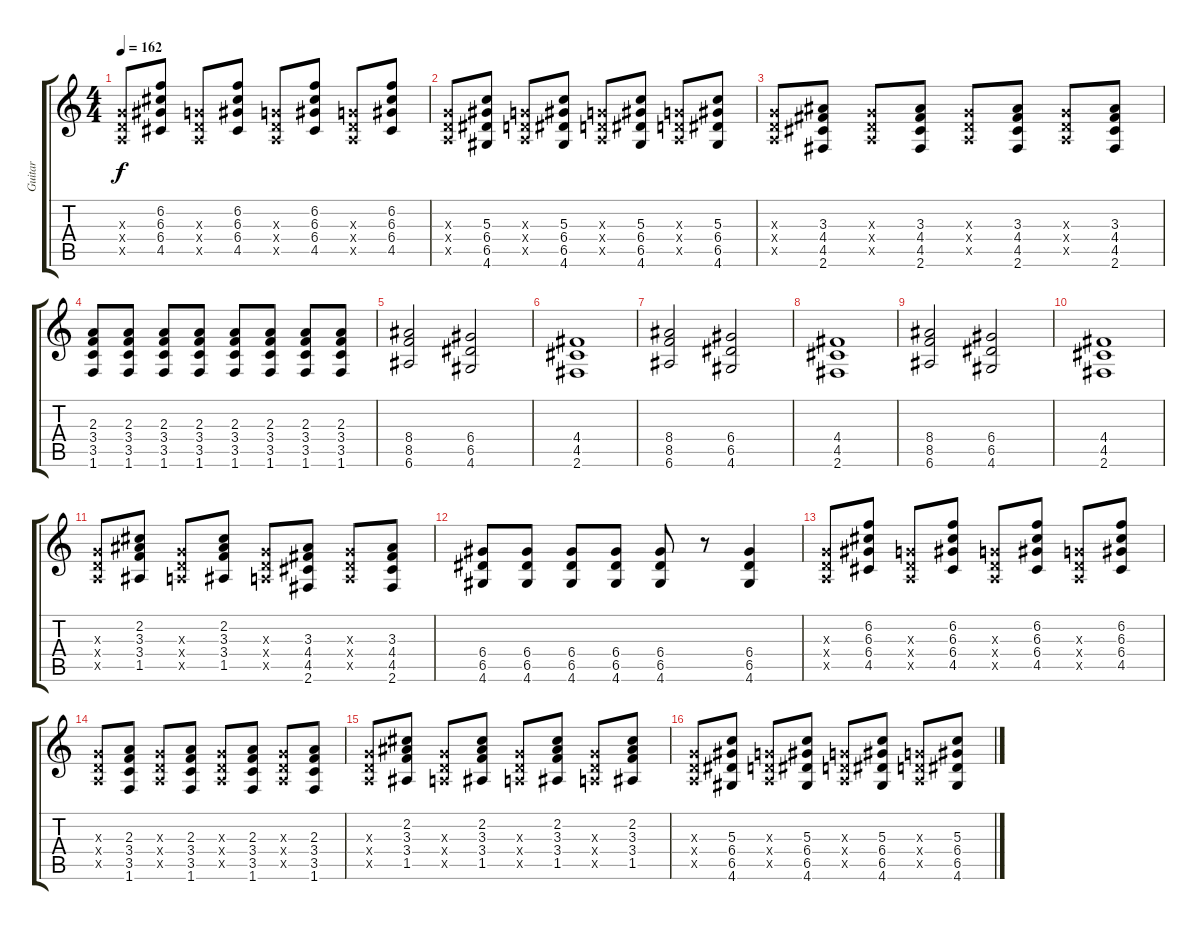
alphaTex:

\track ("Guitar" "Guitar") {instrument overdrivenguitar}
\staff {score tabs}
\tuning (E4 B3 G3 D3 A2 E2) {hide}
\ts (4 4)
\tempo 162
\clef g2
\ks c
(0.3{x} 0.4{x} 0.5{x}).8{dy f} (6.2 6.3 6.4 4.5).8 (0.3{x} 0.4{x} 0.5{x}).8 (6.2 6.3 6.4 4.5).8 (0.3{x} 0.4{x} 0.5{x}).8 (6.2 6.3 6.4 4.5).8 (0.3{x} 0.4{x} 0.5{x}).8 (6.2 6.3 6.4 4.5).8 |
(0.3{x} 0.4{x} 0.5{x}).8 (5.3 6.4 6.5 4.6).8 (0.3{x} 0.4{x} 0.5{x}).8 (5.3 6.4 6.5 4.6).8 (0.3{x} 0.4{x} 0.5{x}).8 (5.3 6.4 6.5 4.6).8 (0.3{x} 0.4{x} 0.5{x}).8 (5.3 6.4 6.5 4.6).8 |
(0.3{x} 0.4{x} 0.5{x}).8 (3.3 4.4 4.5 2.6).8 (0.3{x} 0.4{x} 0.5{x}).8 (3.3 4.4 4.5 2.6).8 (0.3{x} 0.4{x} 0.5{x}).8 (3.3 4.4 4.5 2.6).8 (0.3{x} 0.4{x} 0.5{x}).8 (3.3 4.4 4.5 2.6).8 |
(2.3 3.4 3.5 1.6).8 (2.3 3.4 3.5 1.6).8 (2.3 3.4 3.5 1.6).8 (2.3 3.4 3.5 1.6).8 (2.3 3.4 3.5 1.6).8 (2.3 3.4 3.5 1.6).8 (2.3 3.4 3.5 1.6).8 (2.3 3.4 3.5 1.6).8 |
(8.4 8.5 6.6).2 (6.4 6.5 4.6).2 |
(4.4 4.5 2.6).1 |
(8.4 8.5 6.6).2 (6.4 6.5 4.6).2 |
(4.4 4.5 2.6).1 |
(8.4 8.5 6.6).2 (6.4 6.5 4.6).2 |
(4.4 4.5 2.6).1 |
(0.3{x} 0.4{x} 0.5{x}).8 (2.2 3.3 3.4 1.5).8 (0.3{x} 0.4{x} 0.5{x}).8 (2.2 3.3 3.4 1.5).8 (0.3{x} 0.4{x} 0.5{x}).8 (3.3 4.4 4.5 2.6).8 (0.3{x} 0.4{x} 0.5{x}).8 (3.3 4.4 4.5 2.6).8 |
(6.4 6.5 4.6).8 (6.4 6.5 4.6).8 (6.4 6.5 4.6).8 (6.4 6.5 4.6).8 (6.4 6.5 4.6).8 r.8 (6.4 6.5 4.6).4 |
(0.3{x} 0.4{x} 0.5{x}).8 (6.2 6.3 6.4 4.5).8 (0.3{x} 0.4{x} 0.5{x}).8 (6.2 6.3 6.4 4.5).8 (0.3{x} 0.4{x} 0.5{x}).8 (6.2 6.3 6.4 4.5).8 (0.3{x} 0.4{x} 0.5{x}).8 (6.2 6.3 6.4 4.5).8 |
(0.3{x} 0.4{x} 0.5{x}).8 (2.3 3.4 3.5 1.6).8 (0.3{x} 0.4{x} 0.5{x}).8 (2.3 3.4 3.5 1.6).8 (0.3{x} 0.4{x} 0.5{x}).8 (2.3 3.4 3.5 1.6).8 (0.3{x} 0.4{x} 0.5{x}).8 (2.3 3.4 3.5 1.6).8 |
(0.3{x} 0.4{x} 0.5{x}).8 (2.2 3.3 3.4 1.5).8 (0.3{x} 0.4{x} 0.5{x}).8 (2.2 3.3 3.4 1.5).8 (0.3{x} 0.4{x} 0.5{x}).8 (2.2 3.3 3.4 1.5).8 (0.3{x} 0.4{x} 0.5{x}).8 (2.2 3.3 3.4 1.5).8 |
(0.3{x} 0.4{x} 0.5{x}).8 (5.3 6.4 6.5 4.6).8 (0.3{x} 0.4{x} 0.5{x}).8 (5.3 6.4 6.5 4.6).8 (0.3{x} 0.4{x} 0.5{x}).8 (5.3 6.4 6.5 4.6).8 (0.3{x} 0.4{x} 0.5{x}).8 (5.3 6.4 6.5 4.6).8
